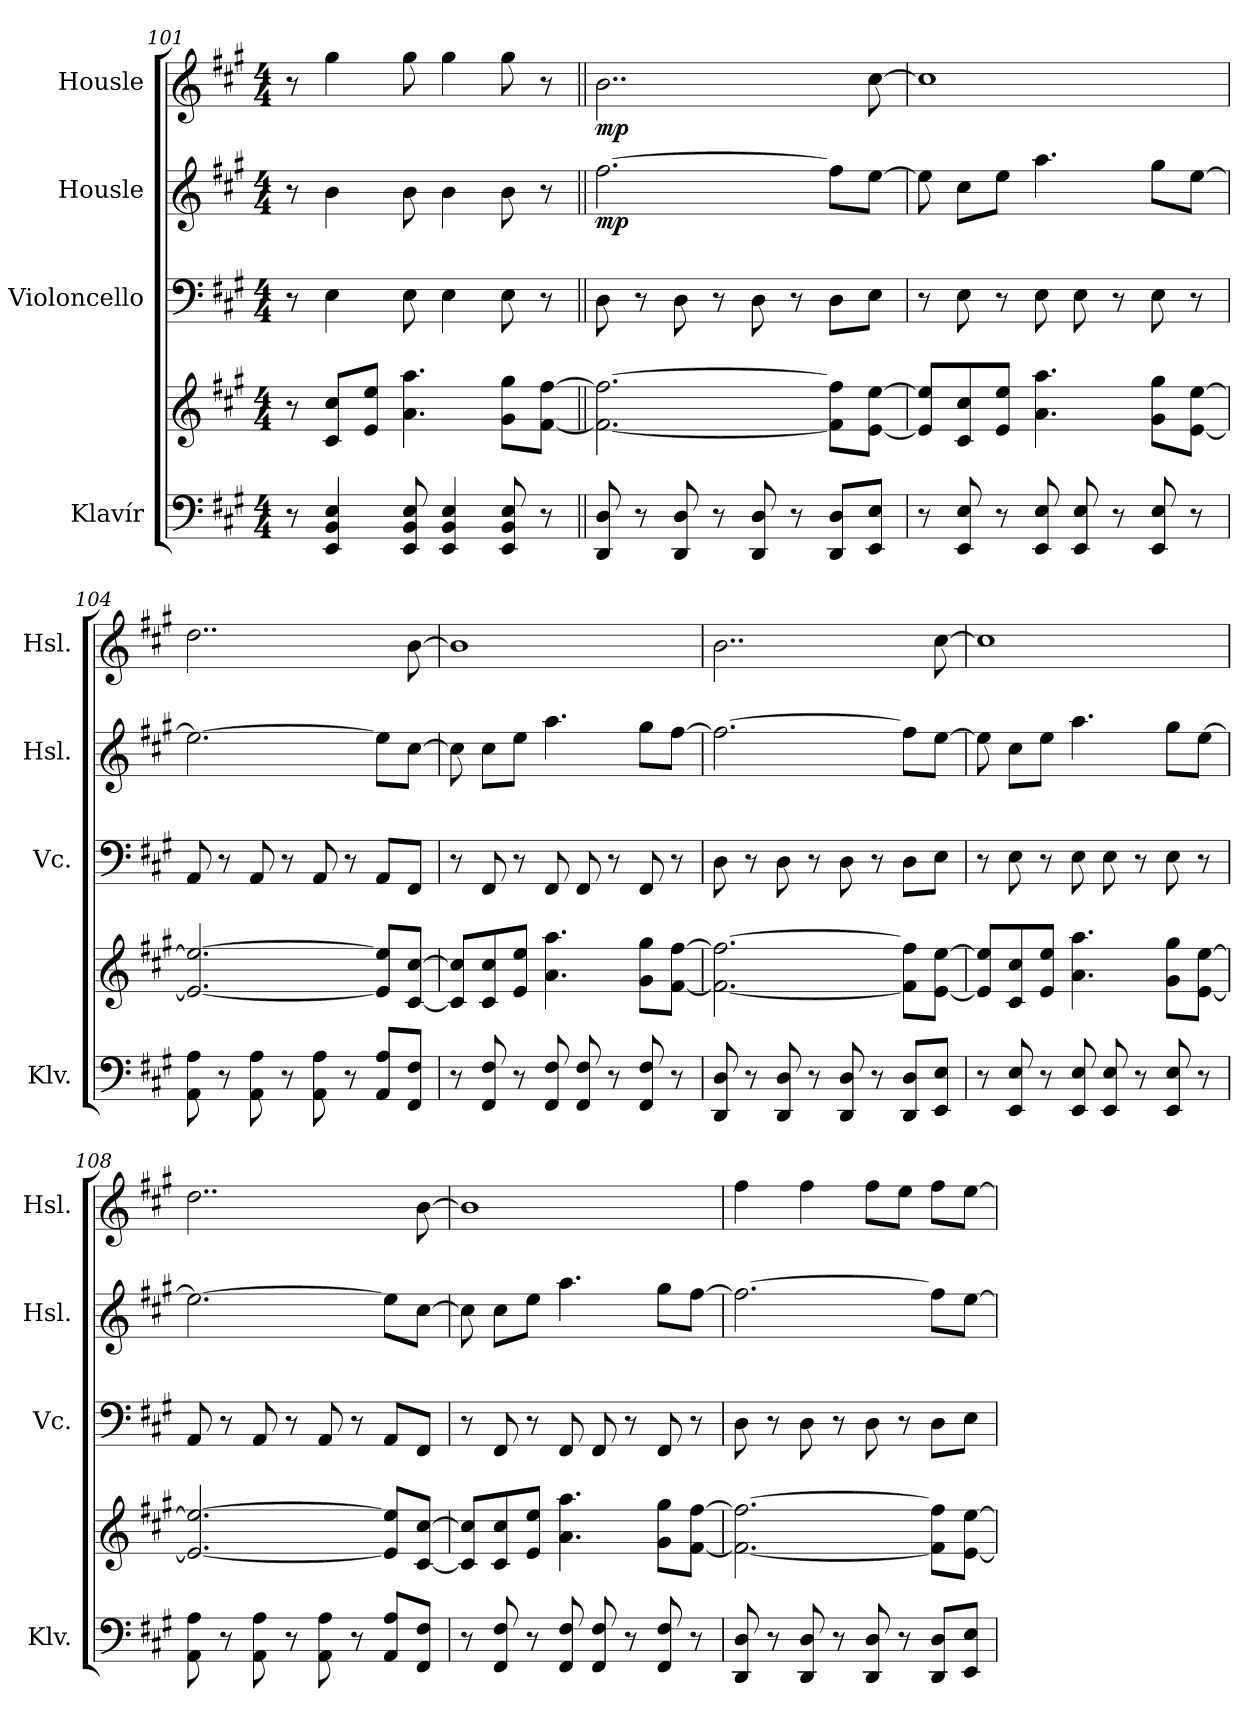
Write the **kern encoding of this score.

**kern	**kern	**kern	**kern	**dynam	**kern	**dynam
*part4	*part4	*part3	*part2	*part2	*part1	*part1
*staff5	*staff4	*staff3	*staff2	*staff2	*staff1	*staff1
*I"Klavír	*	*I"Violoncello	*I"Housle	*	*I"Housle	*
*I'Klv.	*	*I'Vc.	*I'Hsl.	*	*I'Hsl.	*
!!LO:PB:g=z
*clefF4	*clefG2	*clefF4	*clefG2	*	*clefG2	*
*k[f#c#g#]	*k[f#c#g#]	*k[f#c#g#]	*k[f#c#g#]	*	*k[f#c#g#]	*
*M4/4	*M4/4	*M4/4	*M4/4	*	*M4/4	*
=101	=101	=101	=101	=101	=101	=101
8r	8r	8r	8r	.	8r	.
4EE/ 4BB/ 4E/	8c#/ 8cc#/L	4E\	4b\	.	4gg#\	.
.	8e/ 8ee/J	.	.	.	.	.
8EE/ 8BB/ 8E/	4.a\ 4.aa\	8E\	8b\	.	8gg#\	.
4EE/ 4BB/ 4E/	.	4E\	4b\	.	4gg#\	.
8EE/ 8BB/ 8E/	8g#\ 8gg#\L	8E\	8b\	.	8gg#\	.
8r	[8f#\ [8ff#\J	8r	8r	.	8r	.
=102||	=102||	=102||	=102||	=102||	=102||	=102||
!	!	!	!	!LO:DY:b	!	!LO:DY:b
8DD/ 8D/	2.f#\_ 2.ff#\_	8D\	[2.ff#\	mp	2..b\	mp
8r	.	8r	.	.	.	.
8DD/ 8D/	.	8D\	.	.	.	.
8r	.	8r	.	.	.	.
8DD/ 8D/	.	8D\	.	.	.	.
8r	.	8r	.	.	.	.
8DD/ 8D/L	8f#\] 8ff#\]L	8D\L	8ff#\L]	.	.	.
8EE/ 8E/J	[8e\ [8ee\J	8E\J	[8ee\J	.	[8cc#\	.
=103	=103	=103	=103	=103	=103	=103
8r	8e/] 8ee/]L	8r	8ee\]	.	1cc#]	.
8EE/ 8E/	8c#/ 8cc#/	8E\	8cc#\L	.	.	.
8r	8e/ 8ee/J	8r	8ee\J	.	.	.
8EE/ 8E/	4.a\ 4.aa\	8E\	4.aa\	.	.	.
8EE/ 8E/	.	8E\	.	.	.	.
8r	.	8r	.	.	.	.
8EE/ 8E/	8g#\ 8gg#\L	8E\	8gg#\L	.	.	.
8r	[8e\ [8ee\J	8r	[8ee\J	.	.	.
=104	=104	=104	=104	=104	=104	=104
8AA\ 8A\	2.e/_ 2.ee/_	8AA/	2.ee\_	.	2..dd\	.
8r	.	8r	.	.	.	.
8AA\ 8A\	.	8AA/	.	.	.	.
8r	.	8r	.	.	.	.
8AA\ 8A\	.	8AA/	.	.	.	.
8r	.	8r	.	.	.	.
8AA/ 8A/L	8e/] 8ee/]L	8AA/L	8ee\L]	.	.	.
8FF#/ 8F#/J	[8c#/ [8cc#/J	8FF#/J	[8cc#\J	.	[8b\	.
!!LO:LB:g=z
=105	=105	=105	=105	=105	=105	=105
8r	8c#/] 8cc#/]L	8r	8cc#\]	.	1b]	.
8FF#/ 8F#/	8c#/ 8cc#/	8FF#/	8cc#\L	.	.	.
8r	8e/ 8ee/J	8r	8ee\J	.	.	.
8FF#/ 8F#/	4.a\ 4.aa\	8FF#/	4.aa\	.	.	.
8FF#/ 8F#/	.	8FF#/	.	.	.	.
8r	.	8r	.	.	.	.
8FF#/ 8F#/	8g#\ 8gg#\L	8FF#/	8gg#\L	.	.	.
8r	[8f#\ [8ff#\J	8r	[8ff#\J	.	.	.
=106	=106	=106	=106	=106	=106	=106
8DD/ 8D/	2.f#\_ 2.ff#\_	8D\	2.ff#\_	.	2..b\	.
8r	.	8r	.	.	.	.
8DD/ 8D/	.	8D\	.	.	.	.
8r	.	8r	.	.	.	.
8DD/ 8D/	.	8D\	.	.	.	.
8r	.	8r	.	.	.	.
8DD/ 8D/L	8f#\] 8ff#\]L	8D\L	8ff#\L]	.	.	.
8EE/ 8E/J	[8e\ [8ee\J	8E\J	[8ee\J	.	[8cc#\	.
=107	=107	=107	=107	=107	=107	=107
8r	8e/] 8ee/]L	8r	8ee\]	.	1cc#]	.
8EE/ 8E/	8c#/ 8cc#/	8E\	8cc#\L	.	.	.
8r	8e/ 8ee/J	8r	8ee\J	.	.	.
8EE/ 8E/	4.a\ 4.aa\	8E\	4.aa\	.	.	.
8EE/ 8E/	.	8E\	.	.	.	.
8r	.	8r	.	.	.	.
8EE/ 8E/	8g#\ 8gg#\L	8E\	8gg#\L	.	.	.
8r	[8e\ [8ee\J	8r	[8ee\J	.	.	.
!!LO:PB:g=z
=108	=108	=108	=108	=108	=108	=108
8AA\ 8A\	2.e/_ 2.ee/_	8AA/	2.ee\_	.	2..dd\	.
8r	.	8r	.	.	.	.
8AA\ 8A\	.	8AA/	.	.	.	.
8r	.	8r	.	.	.	.
8AA\ 8A\	.	8AA/	.	.	.	.
8r	.	8r	.	.	.	.
8AA/ 8A/L	8e/] 8ee/]L	8AA/L	8ee\L]	.	.	.
8FF#/ 8F#/J	[8c#/ [8cc#/J	8FF#/J	[8cc#\J	.	[8b\	.
=109	=109	=109	=109	=109	=109	=109
8r	8c#/] 8cc#/]L	8r	8cc#\]	.	1b]	.
8FF#/ 8F#/	8c#/ 8cc#/	8FF#/	8cc#\L	.	.	.
8r	8e/ 8ee/J	8r	8ee\J	.	.	.
8FF#/ 8F#/	4.a\ 4.aa\	8FF#/	4.aa\	.	.	.
8FF#/ 8F#/	.	8FF#/	.	.	.	.
8r	.	8r	.	.	.	.
8FF#/ 8F#/	8g#\ 8gg#\L	8FF#/	8gg#\L	.	.	.
8r	[8f#\ [8ff#\J	8r	[8ff#\J	.	.	.
=110	=110	=110	=110	=110	=110	=110
8DD/ 8D/	2.f#\_ 2.ff#\_	8D\	2.ff#\_	.	4ff#\	.
8r	.	8r	.	.	.	.
8DD/ 8D/	.	8D\	.	.	4ff#\	.
8r	.	8r	.	.	.	.
8DD/ 8D/	.	8D\	.	.	8ff#\L	.
8r	.	8r	.	.	8ee\J	.
8DD/ 8D/L	8f#\] 8ff#\]L	8D\L	8ff#\L]	.	8ff#\L	.
8EE/ 8E/J	[8e\ [8ee\J	8E\J	[8ee\J	.	[8ee\J	.
=	=	=	=	=	=	=
*-	*-	*-	*-	*-	*-	*-
